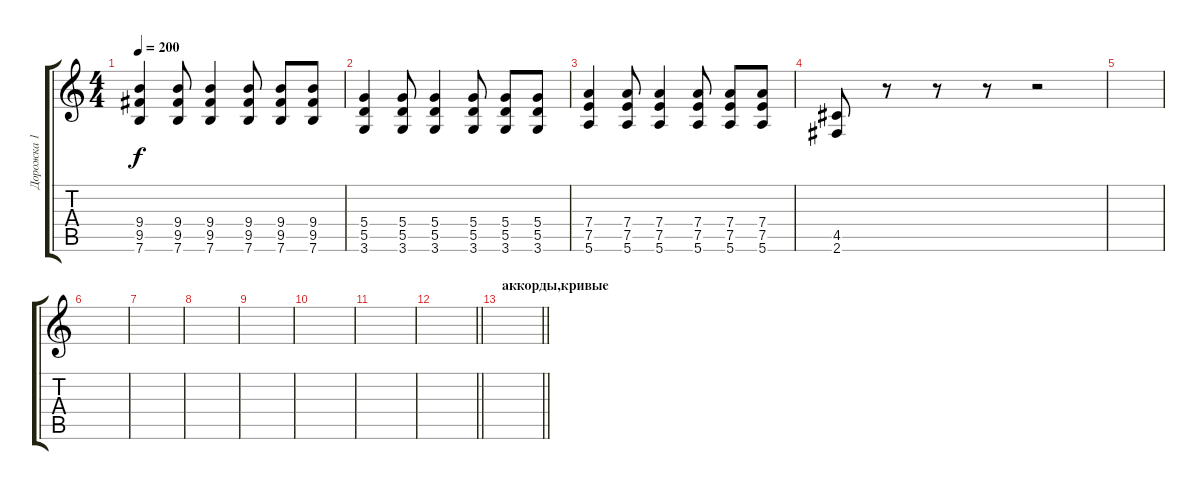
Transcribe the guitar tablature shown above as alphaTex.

\track ("Дорожка 1" "Дорожка 1") {instrument distortionguitar}
\staff {score tabs}
\tuning (E4 B3 G3 D3 A2 E2) {hide}
\ts (4 4)
\tempo 200
\clef g2
\ks c
(9.4 9.5 7.6).4{dy f} (9.4 9.5 7.6).8 (9.4 9.5 7.6).4 (9.4 9.5 7.6).8 (9.4 9.5 7.6).8 (9.4 9.5 7.6).8 |
(5.4 5.5 3.6).4 (5.4 5.5 3.6).8 (5.4 5.5 3.6).4 (5.4 5.5 3.6).8 (5.4 5.5 3.6).8 (5.4 5.5 3.6).8 |
(7.4 7.5 5.6).4 (7.4 7.5 5.6).8 (7.4 7.5 5.6).4 (7.4 7.5 5.6).8 (7.4 7.5 5.6).8 (7.4 7.5 5.6).8 |
(4.5 2.6).8 r.8 r.8 r.8 r.2 |
|
|
|
|
|
|
|
\barLineRight lightlight
|
\section ("" "аккорды,кривые")
\barLineRight lightlight
